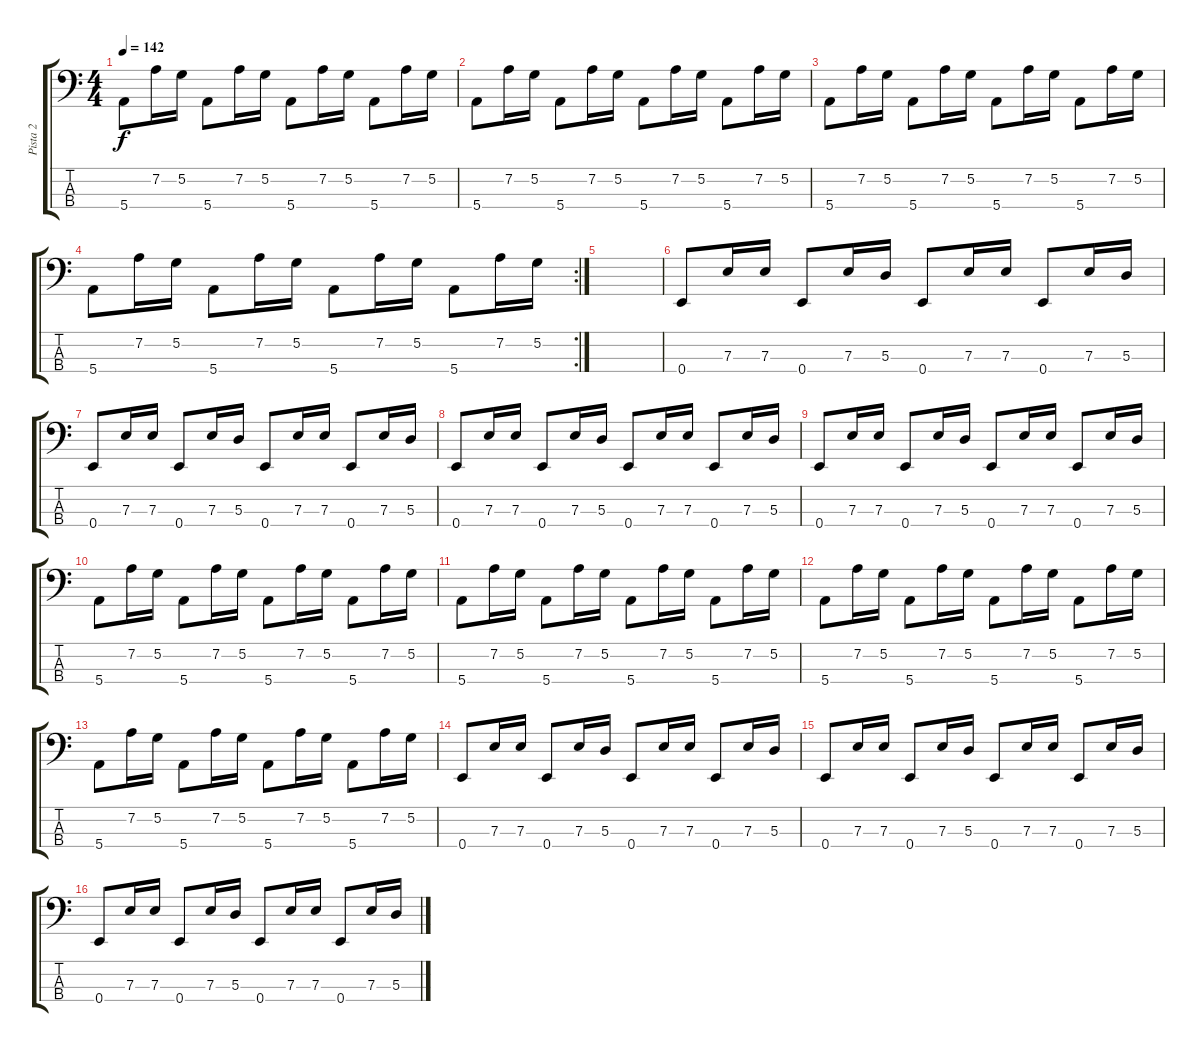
\track ("Pista 2" "Pista 2") {instrument synthbass1}
\staff {score tabs}
\tuning (G2 D2 A1 E1) {hide}
\ts (4 4)
\tempo 142
\clef f4
\ks c
5.4.8{dy f} 7.2.16 5.2.16 5.4.8 7.2.16 5.2.16 5.4.8 7.2.16 5.2.16 5.4.8 7.2.16 5.2.16 |
5.4.8 7.2.16 5.2.16 5.4.8 7.2.16 5.2.16 5.4.8 7.2.16 5.2.16 5.4.8 7.2.16 5.2.16 |
5.4.8 7.2.16 5.2.16 5.4.8 7.2.16 5.2.16 5.4.8 7.2.16 5.2.16 5.4.8 7.2.16 5.2.16 |
\rc 2
5.4.8 7.2.16 5.2.16 5.4.8 7.2.16 5.2.16 5.4.8 7.2.16 5.2.16 5.4.8 7.2.16 5.2.16 |
|
0.4.8{instrument synthbass1} 7.3.16 7.3.16 0.4.8 7.3.16 5.3.16 0.4.8 7.3.16 7.3.16 0.4.8 7.3.16 5.3.16 |
0.4.8 7.3.16 7.3.16 0.4.8 7.3.16 5.3.16 0.4.8 7.3.16 7.3.16 0.4.8 7.3.16 5.3.16 |
0.4.8 7.3.16 7.3.16 0.4.8 7.3.16 5.3.16 0.4.8 7.3.16 7.3.16 0.4.8 7.3.16 5.3.16 |
0.4.8 7.3.16 7.3.16 0.4.8 7.3.16 5.3.16 0.4.8 7.3.16 7.3.16 0.4.8 7.3.16 5.3.16 |
5.4.8 7.2.16 5.2.16 5.4.8 7.2.16 5.2.16 5.4.8 7.2.16 5.2.16 5.4.8 7.2.16 5.2.16 |
5.4.8 7.2.16 5.2.16 5.4.8 7.2.16 5.2.16 5.4.8 7.2.16 5.2.16 5.4.8 7.2.16 5.2.16 |
5.4.8 7.2.16 5.2.16 5.4.8 7.2.16 5.2.16 5.4.8 7.2.16 5.2.16 5.4.8 7.2.16 5.2.16 |
5.4.8 7.2.16 5.2.16 5.4.8 7.2.16 5.2.16 5.4.8 7.2.16 5.2.16 5.4.8 7.2.16 5.2.16 |
0.4.8{instrument synthbass1} 7.3.16 7.3.16 0.4.8 7.3.16 5.3.16 0.4.8 7.3.16 7.3.16 0.4.8 7.3.16 5.3.16 |
0.4.8 7.3.16 7.3.16 0.4.8 7.3.16 5.3.16 0.4.8 7.3.16 7.3.16 0.4.8 7.3.16 5.3.16 |
0.4.8 7.3.16 7.3.16 0.4.8 7.3.16 5.3.16 0.4.8 7.3.16 7.3.16 0.4.8 7.3.16 5.3.16
